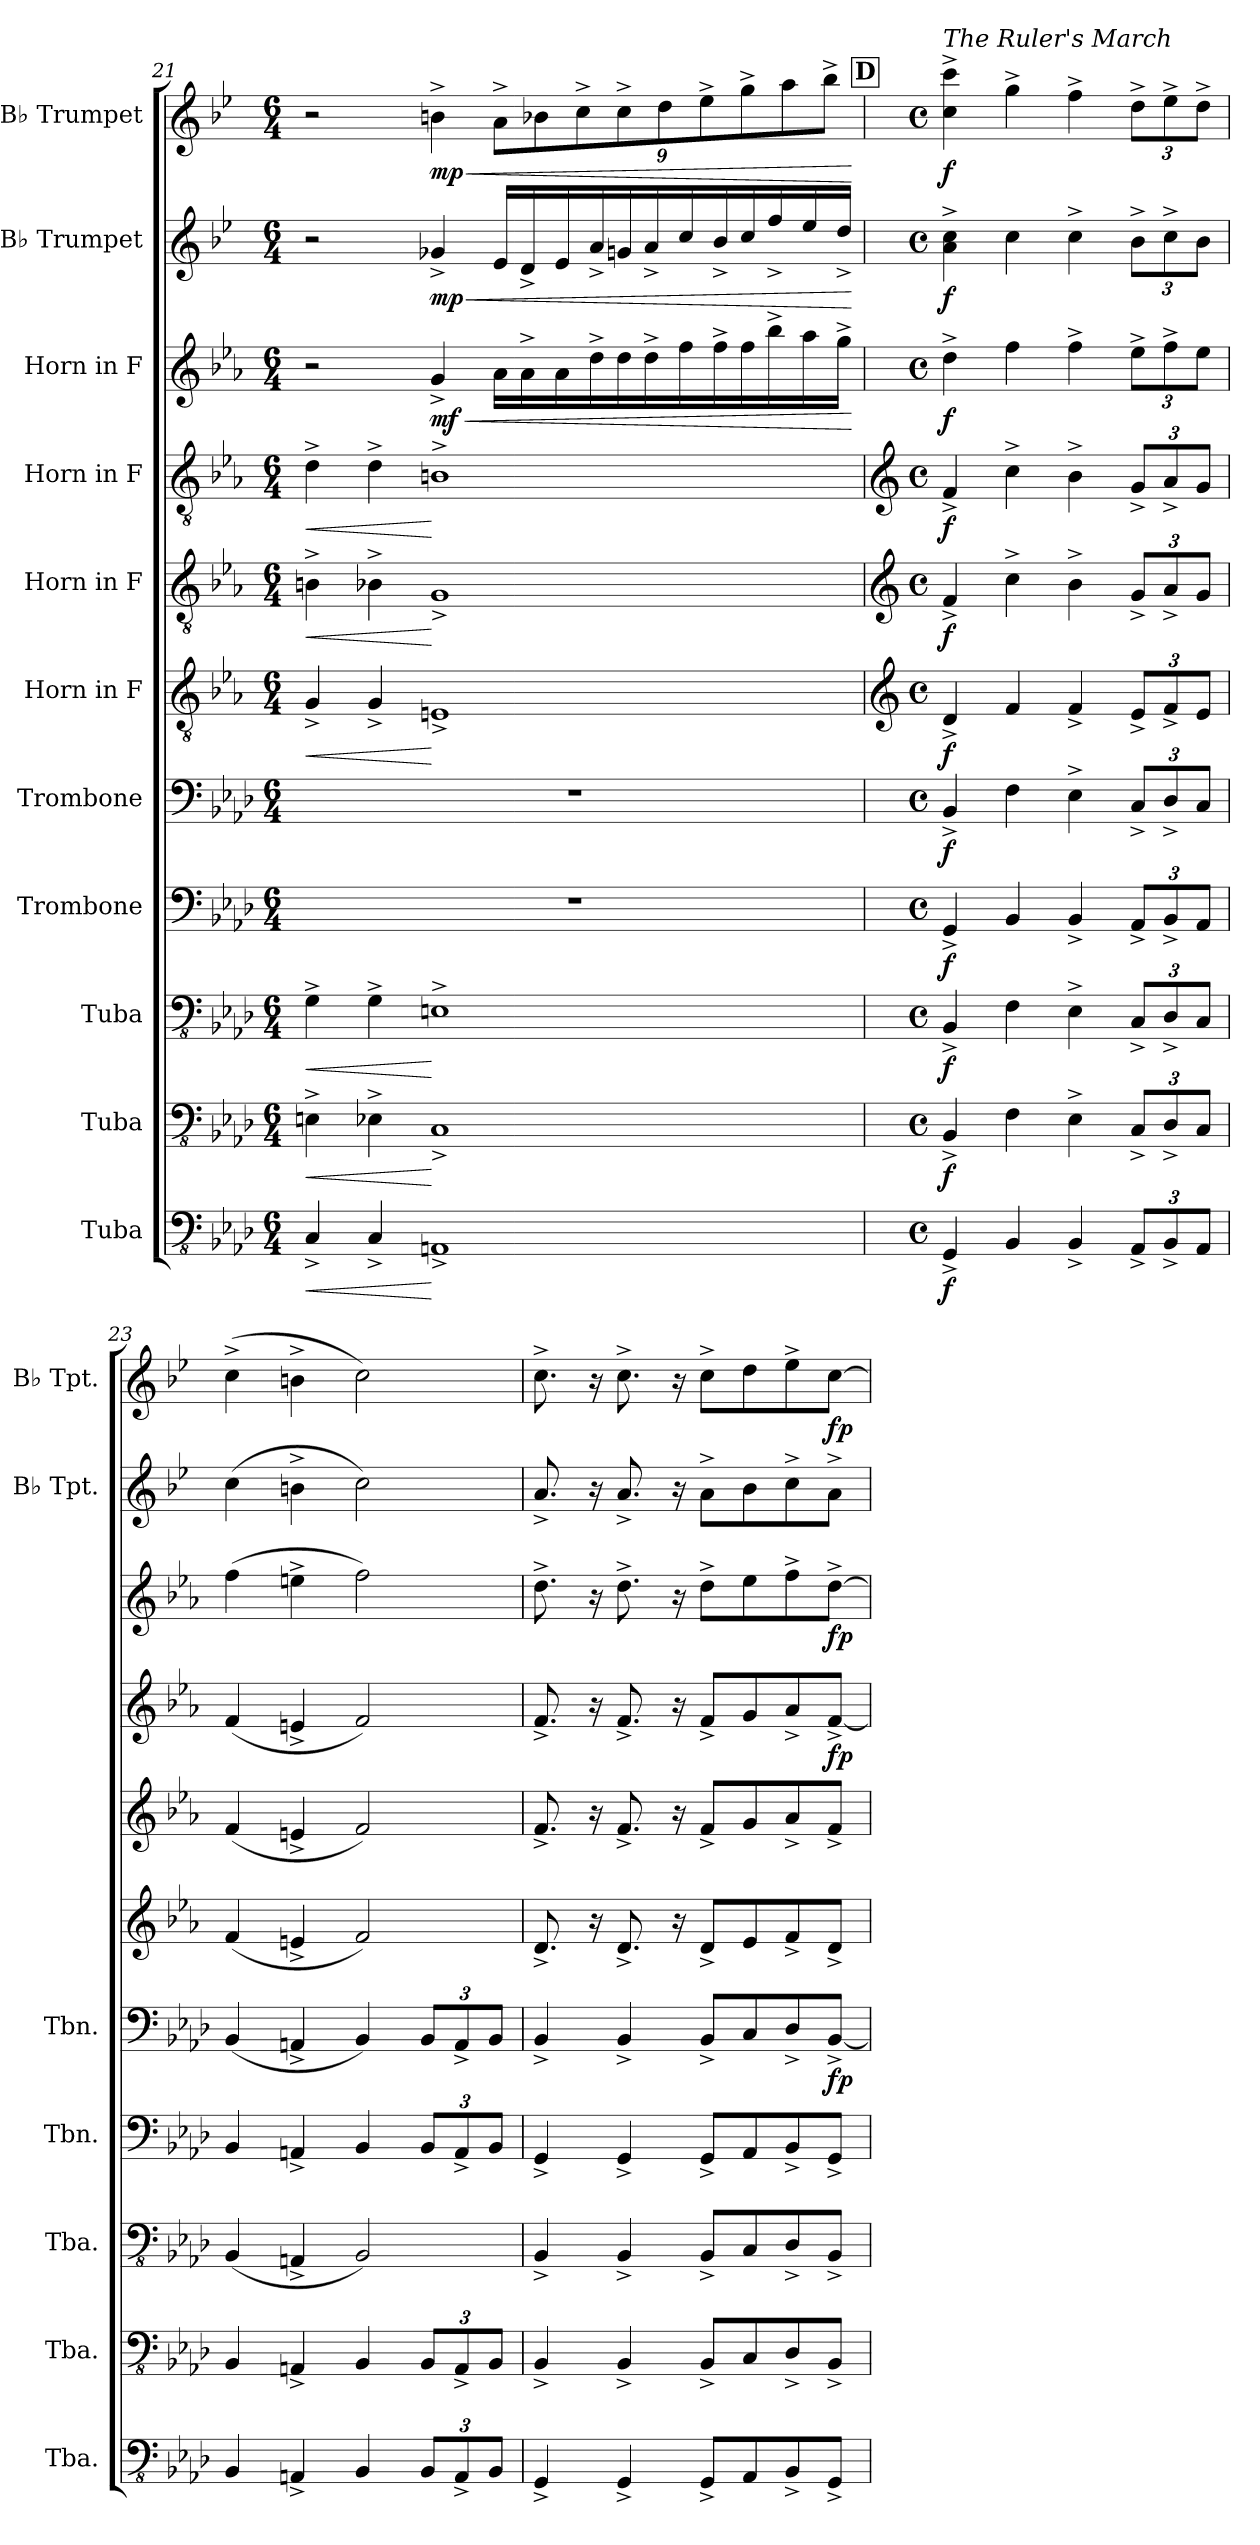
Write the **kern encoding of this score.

**kern	**dynam	**kern	**dynam	**kern	**dynam	**kern	**dynam	**kern	**dynam	**kern	**dynam	**kern	**dynam	**kern	**dynam	**kern	**dynam	**kern	**dynam	**kern	**dynam
*part11	*part11	*part10	*part10	*part9	*part9	*part8	*part8	*part7	*part7	*part6	*part6	*part5	*part5	*part4	*part4	*part3	*part3	*part2	*part2	*part1	*part1
*staff11	*staff11	*staff10	*staff10	*staff9	*staff9	*staff8	*staff8	*staff7	*staff7	*staff6	*staff6	*staff5	*staff5	*staff4	*staff4	*staff3	*staff3	*staff2	*staff2	*staff1	*staff1
*I"Tuba	*	*I"Tuba	*	*I"Tuba	*	*I"Trombone	*	*I"Trombone	*	*I"Horn in F	*	*I"Horn in F	*	*I"Horn in F	*	*I"Horn in F	*	*I"B♭ Trumpet	*	*I"B♭ Trumpet	*
*I'Tba.	*	*I'Tba.	*	*I'Tba.	*	*I'Tbn.	*	*I'Tbn.	*	*	*	*	*	*	*	*	*	*I'B♭ Tpt.	*	*I'B♭ Tpt.	*
*clefFv4	*	*clefFv4	*	*clefFv4	*	*clefF4	*	*clefF4	*	*clefGv2	*	*clefGv2	*	*clefGv2	*	*clefG2	*	*clefG2	*	*clefG2	*
*	*	*	*	*	*	*	*	*	*	*ITrd4c7	*	*ITrd4c7	*	*ITrd4c7	*	*ITrd4c7	*	*ITrd1c2	*	*ITrd1c2	*
*k[b-e-a-d-]	*	*k[b-e-a-d-]	*	*k[b-e-a-d-]	*	*k[b-e-a-d-]	*	*k[b-e-a-d-]	*	*k[b-e-a-d-]	*	*k[b-e-a-d-]	*	*k[b-e-a-d-]	*	*k[b-e-a-d-]	*	*k[b-e-a-d-]	*	*k[b-e-a-d-]	*
*M6/4	*	*M6/4	*	*M6/4	*	*M6/4	*	*M6/4	*	*M6/4	*	*M6/4	*	*M6/4	*	*M6/4	*	*M6/4	*	*M6/4	*
*MM75	*	*MM75	*	*MM75	*	*MM75	*	*MM75	*	*MM75	*	*MM75	*	*MM75	*	*MM75	*	*MM75	*	*MM75	*
=21	=21	=21	=21	=21	=21	=21	=21	=21	=21	=21	=21	=21	=21	=21	=21	=21	=21	=21	=21	=21	=21
!	!LO:HP:b	!	!LO:HP:b	!	!LO:HP:b	!	!	!	!	!	!LO:HP:b	!	!LO:HP:b	!	!LO:HP:b	!	!	!	!	!	!
4CC^/	<	4EEn^\	<	4GG^\	<	1.r	.	1.r	.	4C^/	<	4En^\	<	4G^\	<	2r	.	2r	.	2r	.
4CC^/	.	4EE-X^\	.	4GG^\	.	.	.	.	.	4C^/	.	4E-X^\	.	4G^\	.	.	.	.	.	.	.
!	!	!	!	!	!	!	!	!	!	!	!	!	!	!	!	!	!LO:HP:b	!	!LO:HP:b	!	!LO:HP:b
!	!	!	!	!	!	!	!	!	!	!	!	!	!	!	!	!	!LO:DY:n=1:b	!	!LO:DY:n=1:b	!	!LO:DY:n=1:b
1AAAn^	[	1CC^	[	1EEn^	[	.	.	.	.	1AAn^	[	1C^	[	1En^	[	4c^/	< mf	4f-X^/	< mp	4an^\	< mp
*	*	*	*	*	*	*	*	*	*	*	*	*	*	*	*	*	*	*	*	*Xbrackettup	*
.	.	.	.	.	.	.	.	.	.	.	.	.	.	.	.	16d-\LL	.	16d-/LL	.	12g^\L	.
.	.	.	.	.	.	.	.	.	.	.	.	.	.	.	.	16d-^\	.	16c^/	.	.	.
.	.	.	.	.	.	.	.	.	.	.	.	.	.	.	.	.	.	.	.	12a-X\	.
.	.	.	.	.	.	.	.	.	.	.	.	.	.	.	.	16d-\	.	16d-/	.	.	.
.	.	.	.	.	.	.	.	.	.	.	.	.	.	.	.	.	.	.	.	12b-^\	.
.	.	.	.	.	.	.	.	.	.	.	.	.	.	.	.	16g^\	.	16g^/	.	.	.
.	.	.	.	.	.	.	.	.	.	.	.	.	.	.	.	16g\	.	16fn/	.	12b-^\	.
.	.	.	.	.	.	.	.	.	.	.	.	.	.	.	.	16g^\	.	16g^/	.	.	.
.	.	.	.	.	.	.	.	.	.	.	.	.	.	.	.	.	.	.	.	12cc\	.
.	.	.	.	.	.	.	.	.	.	.	.	.	.	.	.	16b-\	.	16b-/	.	.	.
.	.	.	.	.	.	.	.	.	.	.	.	.	.	.	.	.	.	.	.	12dd-^\	.
.	.	.	.	.	.	.	.	.	.	.	.	.	.	.	.	16b-^\	.	16a-^/	.	.	.
.	.	.	.	.	.	.	.	.	.	.	.	.	.	.	.	16b-\	.	16b-/	.	12ff^\	.
.	.	.	.	.	.	.	.	.	.	.	.	.	.	.	.	16ee-^\	.	16ee-^/	.	.	.
.	.	.	.	.	.	.	.	.	.	.	.	.	.	.	.	.	.	.	.	12gg\	.
.	.	.	.	.	.	.	.	.	.	.	.	.	.	.	.	16dd-\	.	16dd-/	.	.	.
.	.	.	.	.	.	.	.	.	.	.	.	.	.	.	.	.	.	.	.	12aa-^\J	.
.	.	.	.	.	.	.	.	.	.	.	.	.	.	.	.	16cc^\JJ	.	16cc^/JJ	.	.	.
.	.	.	.	.	.	.	.	.	.	.	.	.	.	.	.	.	[	.	[	.	[
!!LO:REH:place=s1:a:B:fs=14:t=D
=22	=22	=22	=22	=22	=22	=22	=22	=22	=22	=22	=22	=22	=22	=22	=22	=22	=22	=22	=22	=22	=22
*	*	*	*	*	*	*	*	*	*	*clefG2	*	*clefG2	*	*clefG2	*	*	*	*	*	*	*
*M4/4	*	*M4/4	*	*M4/4	*	*M4/4	*	*M4/4	*	*M4/4	*	*M4/4	*	*M4/4	*	*M4/4	*	*M4/4	*	*M4/4	*
*met(c)	*	*met(c)	*	*met(c)	*	*met(c)	*	*met(c)	*	*met(c)	*	*met(c)	*	*met(c)	*	*met(c)	*	*met(c)	*	*met(c)	*
!	!	!	!	!	!	!	!	!	!	!	!	!	!	!	!	!	!	!	!	!LO:TX:a:i:t=The Ruler's March	!
!	!LO:DY:b	!	!LO:DY:b	!	!LO:DY:b	!	!LO:DY:b	!	!LO:DY:b	!	!LO:DY:b	!	!LO:DY:b	!	!LO:DY:b	!	!LO:DY:b	!	!LO:DY:b	!	!LO:DY:b
4GGG^/	f	4BBB-^/	f	4BBB-^/	f	4GG^/	f	4BB-^/	f	4G^/	f	4B-^/	f	4B-^/	f	4g^\	f	4g\^ 4b-\^	f	4b-\^ 4bb-\^	f
4BBB-/	.	4FF\	.	4FF\	.	4BB-/	.	4F\	.	4B-/	.	4f^\	.	4f^\	.	4b-\	.	4b-\	.	4ff^\	.
4BBB-^/	.	4EE-^\	.	4EE-^\	.	4BB-^/	.	4E-^\	.	4B-^/	.	4e-^\	.	4e-^\	.	4b-^\	.	4b-^\	.	4ee-^\	.
*Xbrackettup	*	*Xbrackettup	*	*Xbrackettup	*	*Xbrackettup	*	*Xbrackettup	*	*Xbrackettup	*	*Xbrackettup	*	*Xbrackettup	*	*Xbrackettup	*	*Xbrackettup	*	*	*
12AAA-^/L	.	12CC^/L	.	12CC^/L	.	12AA-^/L	.	12C^/L	.	12A-^/L	.	12c^/L	.	12c^/L	.	12a-^\L	.	12a-^\L	.	12cc^\L	.
12BBB-^/	.	12DD-^/	.	12DD-^/	.	12BB-^/	.	12D-^/	.	12B-^/	.	12d-^/	.	12d-^/	.	12b-^\	.	12b-^\	.	12dd-^\	.
12AAA-/J	.	12CC/J	.	12CC/J	.	12AA-/J	.	12C/J	.	12A-/J	.	12c/J	.	12c/J	.	12a-\J	.	12a-\J	.	12cc^\J	.
=23	=23	=23	=23	=23	=23	=23	=23	=23	=23	=23	=23	=23	=23	=23	=23	=23	=23	=23	=23	=23	=23
4BBB-/	.	4BBB-/	.	(4BBB-/	.	4BB-/	.	(4BB-/	.	(4B-/	.	(4B-/	.	(4B-/	.	(4b-\	.	(4b-\	.	(4b-^\	.
4AAAn^/	.	4AAAn^/	.	4AAAn^/	.	4AAn^/	.	4AAn^/	.	4An^/	.	4An^/	.	4An^/	.	4an^\	.	4an^\	.	4an^\	.
4BBB-/	.	4BBB-/	.	2BBB-/)	.	4BB-/	.	4BB-/)	.	2B-/)	.	2B-/)	.	2B-/)	.	2b-\)	.	2b-\)	.	2b-\)	.
12BBB-/L	.	12BBB-/L	.	.	.	12BB-/L	.	12BB-/L	.	.	.	.	.	.	.	.	.	.	.	.	.
12AAA^/	.	12AAA^/	.	.	.	12AA^/	.	12AA^/	.	.	.	.	.	.	.	.	.	.	.	.	.
12BBB-/J	.	12BBB-/J	.	.	.	12BB-/J	.	12BB-/J	.	.	.	.	.	.	.	.	.	.	.	.	.
!!LO:PB:g=z
=24	=24	=24	=24	=24	=24	=24	=24	=24	=24	=24	=24	=24	=24	=24	=24	=24	=24	=24	=24	=24	=24
4GGG^/	.	4BBB-^/	.	4BBB-^/	.	4GG^/	.	4BB-^/	.	8.G^/	.	8.B-^/	.	8.B-^/	.	8.g^\	.	8.g^/	.	8.b-^\	.
.	.	.	.	.	.	.	.	.	.	16r	.	16r	.	16r	.	16r	.	16r	.	16r	.
4GGG^/	.	4BBB-^/	.	4BBB-^/	.	4GG^/	.	4BB-^/	.	8.G^/	.	8.B-^/	.	8.B-^/	.	8.g^\	.	8.g^/	.	8.b-^\	.
.	.	.	.	.	.	.	.	.	.	16r	.	16r	.	16r	.	16r	.	16r	.	16r	.
8GGG^/L	.	8BBB-^/L	.	8BBB-^/L	.	8GG^/L	.	8BB-^/L	.	8G^/L	.	8B-^/L	.	8B-^/L	.	8g^\L	.	8g^\L	.	8b-^\L	.
8AAA-/	.	8CC/	.	8CC/	.	8AA-/	.	8C/	.	8A-/	.	8c/	.	8c/	.	8a-\	.	8a-\	.	8cc\	.
8BBB-^/	.	8DD-^/	.	8DD-^/	.	8BB-^/	.	8D-^/	.	8B-^/	.	8d-^/	.	8d-^/	.	8b-^\	.	8b-^\	.	8dd-^\	.
!	!	!	!	!	!	!	!	!	!LO:DY:b	!	!	!	!	!	!LO:DY:b	!	!LO:DY:b	!	!	!	!LO:DY:b
8GGG^/J	.	8BBB-^/J	.	8BBB-^/J	.	8GG^/J	.	[8BB-^/J	fp	8G^/J	.	8B-^/J	.	[8B-^/J	fp	[8g^\J	fp	8g^\J	.	[8b-\J	fp
=	=	=	=	=	=	=	=	=	=	=	=	=	=	=	=	=	=	=	=	=	=
*-	*-	*-	*-	*-	*-	*-	*-	*-	*-	*-	*-	*-	*-	*-	*-	*-	*-	*-	*-	*-	*-
